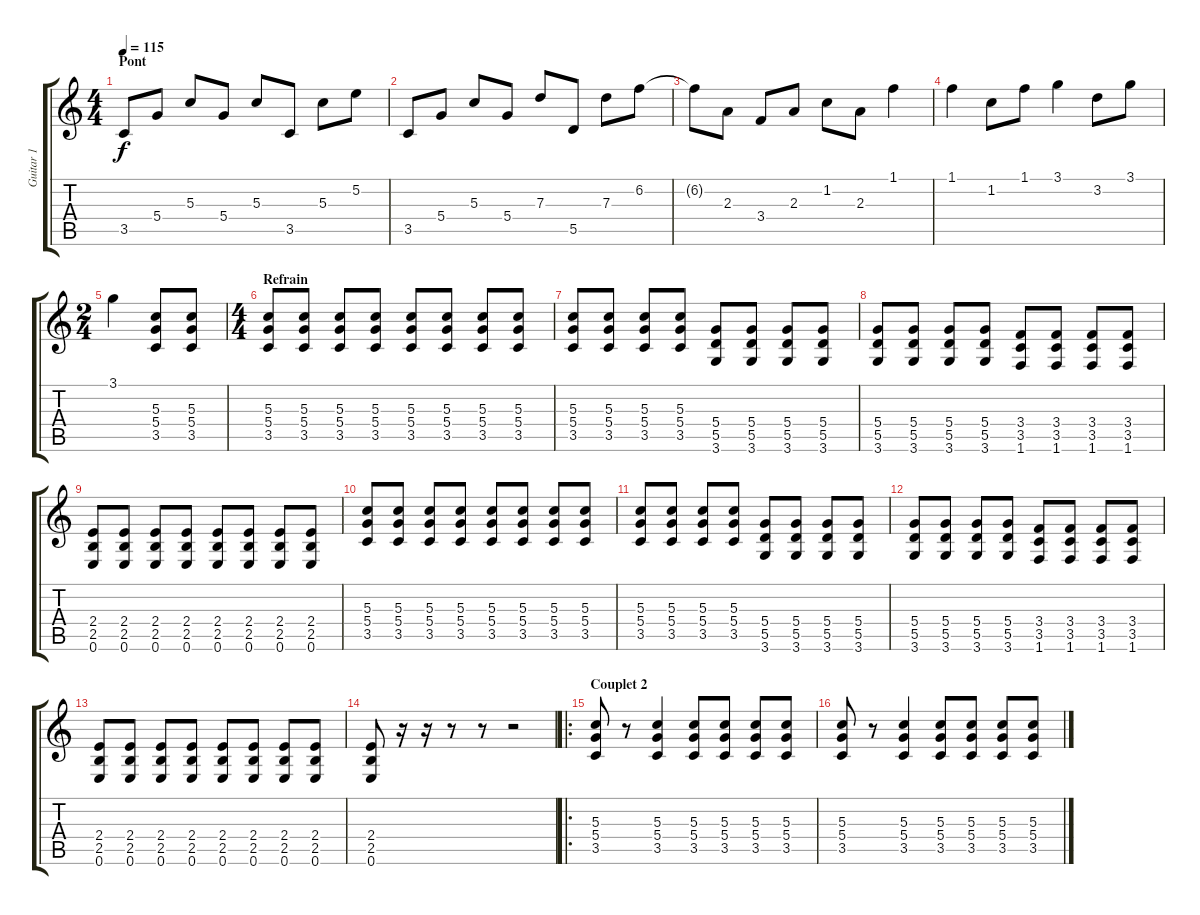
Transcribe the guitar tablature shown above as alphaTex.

\track ("Guitar 1" "Guitar 1") {instrument overdrivenguitar}
\staff {score tabs}
\tuning (E4 B3 G3 D3 A2 E2) {hide}
\ts (4 4)
\section ("" "Pont")
\tempo 115
\clef g2
\ks c
3.5.8{dy f instrument electricguitarclean} 5.4.8 5.3.8 5.4.8 5.3.8 3.5.8 5.3.8 5.2.8 |
3.5.8 5.4.8 5.3.8 5.4.8 7.3.8 5.5.8 7.3.8 6.2.8 |
6.2{t}.8 2.3.8 3.4.8 2.3.8 1.2.8 2.3.8 1.1.4 |
1.1.4 1.2.8 1.1.8 3.1.4 3.2.8 3.1.8 |
\ts (2 4)
3.1.4 (5.3 5.4 3.5).8 (5.3 5.4 3.5).8 |
\ts (4 4)
\section ("" "Refrain")
(5.3 5.4 3.5).8{instrument overdrivenguitar} (5.3 5.4 3.5).8 (5.3 5.4 3.5).8 (5.3 5.4 3.5).8 (5.3 5.4 3.5).8 (5.3 5.4 3.5).8 (5.3 5.4 3.5).8 (5.3 5.4 3.5).8 |
(5.3 5.4 3.5).8 (5.3 5.4 3.5).8 (5.3 5.4 3.5).8 (5.3 5.4 3.5).8 (5.4 5.5 3.6).8 (5.4 5.5 3.6).8 (5.4 5.5 3.6).8 (5.4 5.5 3.6).8 |
(5.4 5.5 3.6).8 (5.4 5.5 3.6).8 (5.4 5.5 3.6).8 (5.4 5.5 3.6).8 (3.4 3.5 1.6).8 (3.4 3.5 1.6).8 (3.4 3.5 1.6).8 (3.4 3.5 1.6).8 |
(2.4 2.5 0.6).8 (2.4 2.5 0.6).8 (2.4 2.5 0.6).8 (2.4 2.5 0.6).8 (2.4 2.5 0.6).8 (2.4 2.5 0.6).8 (2.4 2.5 0.6).8 (2.4 2.5 0.6).8 |
(5.3 5.4 3.5).8 (5.3 5.4 3.5).8 (5.3 5.4 3.5).8 (5.3 5.4 3.5).8 (5.3 5.4 3.5).8 (5.3 5.4 3.5).8 (5.3 5.4 3.5).8 (5.3 5.4 3.5).8 |
(5.3 5.4 3.5).8 (5.3 5.4 3.5).8 (5.3 5.4 3.5).8 (5.3 5.4 3.5).8 (5.4 5.5 3.6).8 (5.4 5.5 3.6).8 (5.4 5.5 3.6).8 (5.4 5.5 3.6).8 |
(5.4 5.5 3.6).8 (5.4 5.5 3.6).8 (5.4 5.5 3.6).8 (5.4 5.5 3.6).8 (3.4 3.5 1.6).8 (3.4 3.5 1.6).8 (3.4 3.5 1.6).8 (3.4 3.5 1.6).8 |
(2.4 2.5 0.6).8 (2.4 2.5 0.6).8 (2.4 2.5 0.6).8 (2.4 2.5 0.6).8 (2.4 2.5 0.6).8 (2.4 2.5 0.6).8 (2.4 2.5 0.6).8 (2.4 2.5 0.6).8 |
(2.4 2.5 0.6).8 r.16 r.16 r.8 r.8 r.2 |
\ro
\section ("" "Couplet 2")
(5.3 5.4 3.5).8 r.8 (5.3 5.4 3.5).4 (5.3 5.4 3.5).8 (5.3 5.4 3.5).8 (5.3 5.4 3.5).8 (5.3 5.4 3.5).8 |
(5.3 5.4 3.5).8 r.8 (5.3 5.4 3.5).4 (5.3 5.4 3.5).8 (5.3 5.4 3.5).8 (5.3 5.4 3.5).8 (5.3 5.4 3.5).8
